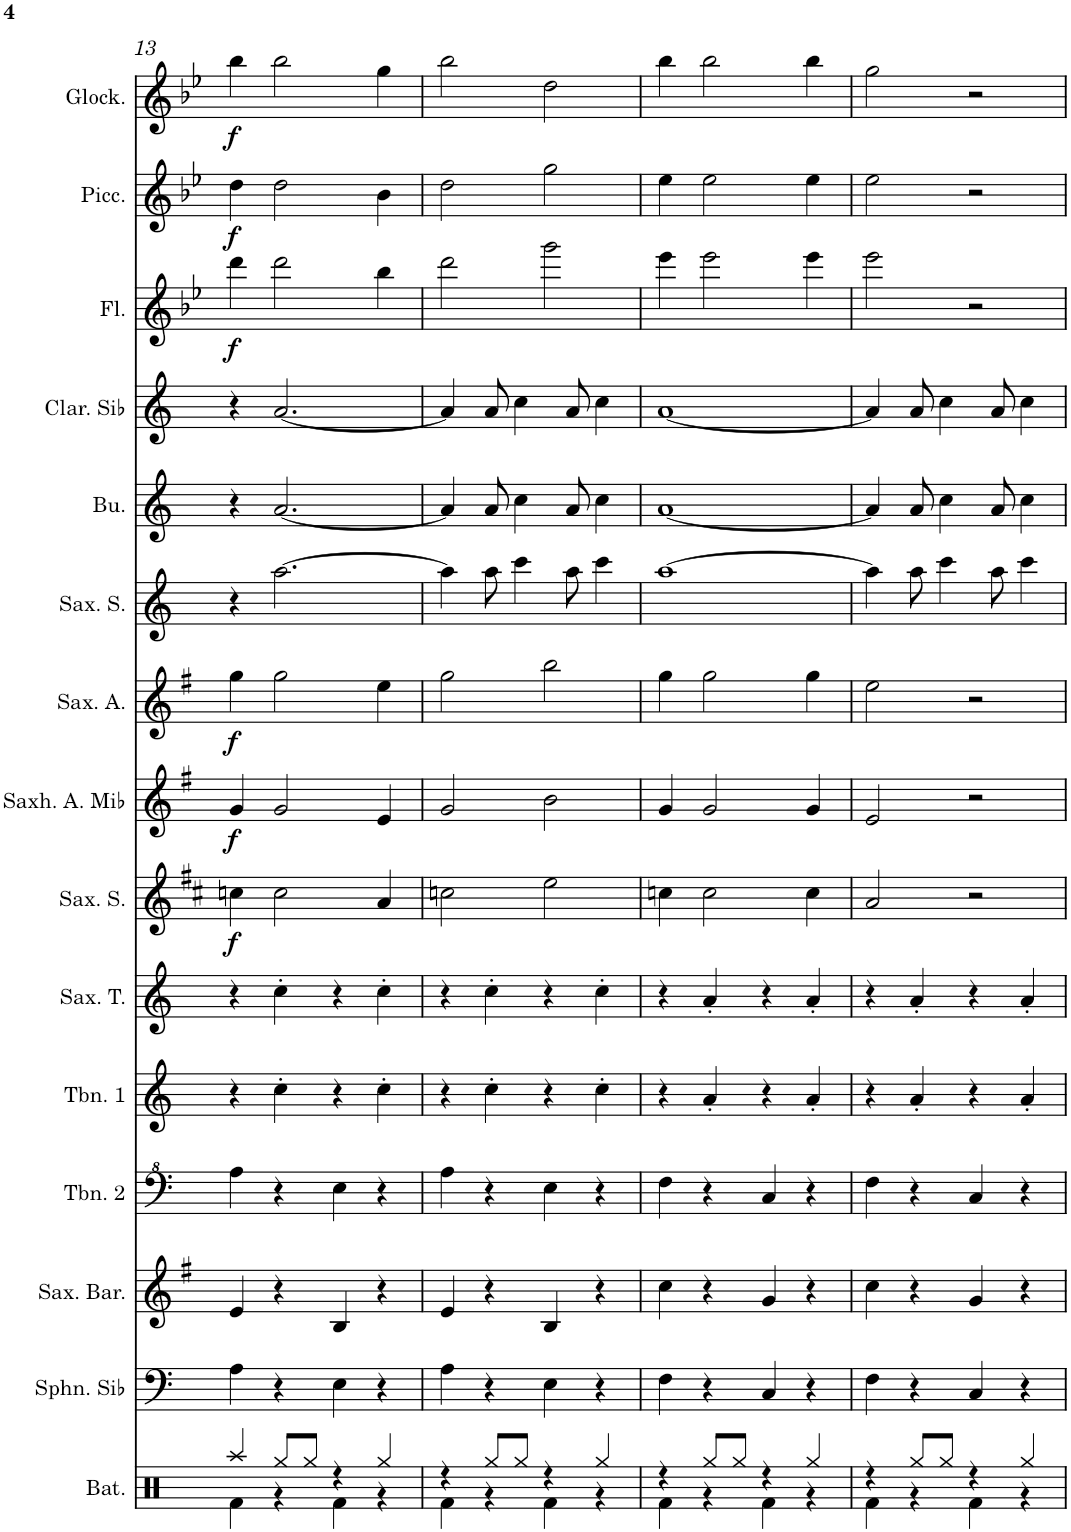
**kern	**kern	**kern	**kern	**kern	**kern	**kern	**dynam	**kern	**dynam	**kern	**dynam	**kern	**kern	**kern	**kern	**dynam	**kern	**dynam	**kern	**dynam
*part15	*part14	*part13	*part12	*part11	*part10	*part9	*part9	*part8	*part8	*part7	*part7	*part6	*part5	*part4	*part3	*part3	*part2	*part2	*part1	*part1
*staff15	*staff14	*staff13	*staff12	*staff11	*staff10	*staff9	*staff9	*staff8	*staff8	*staff7	*staff7	*staff6	*staff5	*staff4	*staff3	*staff3	*staff2	*staff2	*staff1	*staff1
*I"Batterie	*I"Sousaphone en Sib	*I"Saxophone Baryton	*I"Trombone 2	*I"Trombone 1	*I"Saxophone Ténor	*I"Saxophone soprano	*	*I"Saxhorn Alto en Mib	*	*I"Saxophone Alto	*	*I"Saxophone Soprano	*I"Bugle	*I"Clarinette en Sib	*I"Flûte	*	*I"Piccolo	*	*I"Glockenspiel	*
*I'Bat.	*I'Sphn. Sib	*I'Sax. Bar.	*I'Tbn. 2	*I'Tbn. 1	*I'Sax. T.	*I'Sax. S.	*	*I'Saxh. A. Mib	*	*I'Sax. A.	*	*I'Sax. S.	*I'Bu.	*I'Clar. Sib	*I'Fl.	*	*I'Picc.	*	*I'Glock.	*
!!LO:PB:g=z
*clefX	*clefF4	*clefG2	*clefF^4	*clefG2	*clefG2	*clefG2	*	*clefG2	*	*clefG2	*	*clefG2	*clefG2	*clefG2	*clefG2	*	*clefG2	*	*clefG2	*
*	*Trd8c14	*Trd12c21	*Trd8c14	*Trd8c14	*Trd8c14	*Trd1c2	*	*Trd5c9	*	*Trd5c9	*	*Trd1c2	*Trd1c2	*Trd1c2	*	*	*Trd-7c-12	*	*Trd-14c-24	*
*k[]	*k[]	*k[f#]	*k[]	*k[]	*k[]	*k[f#c#]	*	*k[f#]	*	*k[f#]	*	*k[]	*k[]	*k[]	*k[b-e-]	*	*k[b-e-]	*	*k[b-e-]	*
*M2/2	*M2/2	*M2/2	*M2/2	*M2/2	*M2/2	*M2/2	*	*M2/2	*	*M2/2	*	*M2/2	*M2/2	*M2/2	*M2/2	*	*M2/2	*	*M2/2	*
*met(c|)	*met(c|)	*met(c|)	*met(c|)	*met(c|)	*met(c|)	*met(c|)	*	*met(c|)	*	*met(c|)	*	*met(c|)	*met(c|)	*met(c|)	*met(c|)	*	*met(c|)	*	*met(c|)	*
=13	=13	=13	=13	=13	=13	=13	=13	=13	=13	=13	=13	=13	=13	=13	=13	=13	=13	=13	=13	=13
*^	*	*	*	*	*	*	*	*	*	*	*	*	*	*	*	*	*	*	*	*
!	!	!	!	!	!	!	!	!LO:DY:b	!	!LO:DY:b	!	!LO:DY:b	!	!	!	!	!LO:DY:b	!	!LO:DY:b	!	!LO:DY:b
4Raa/	4Rf\	4A\	4e/	4a\	4r	4r	4ccn\	f	4g/	f	4gg\	f	4r	4r	4r	4ddd\	f	4dd\	f	4bb-\	f
8Rgg/L	4r	4r	4r	4r	4cc'\	4cc'\	2cc\	.	2g/	.	2gg\	.	[2.aa\	[2.a/	[2.a/	2ddd\	.	2dd\	.	2bb-\	.
8Rgg/J	.	.	.	.	.	.	.	.	.	.	.	.	.	.	.	.	.	.	.	.	.
4r	4Rf\	4E\	4B/	4e\	4r	4r	.	.	.	.	.	.	.	.	.	.	.	.	.	.	.
4Rgg/	4r	4r	4r	4r	4cc'\	4cc'\	4a/	.	4e/	.	4ee\	.	.	.	.	4bb-\	.	4b-\	.	4gg\	.
=14	=14	=14	=14	=14	=14	=14	=14	=14	=14	=14	=14	=14	=14	=14	=14	=14	=14	=14	=14	=14	=14
4r	4Rf\	4A\	4e/	4a\	4r	4r	2ccn\	.	2g/	.	2gg\	.	4aa\]	4a/]	4a/]	2ddd\	.	2dd\	.	2bb-\	.
8Rgg/L	4r	4r	4r	4r	4cc'\	4cc'\	.	.	.	.	.	.	8aa\	8a/	8a/	.	.	.	.	.	.
8Rgg/J	.	.	.	.	.	.	.	.	.	.	.	.	4ccc\	4cc\	4cc\	.	.	.	.	.	.
4r	4Rf\	4E\	4B/	4e\	4r	4r	2ee\	.	2b\	.	2bb\	.	.	.	.	2ggg\	.	2gg\	.	2dd\	.
.	.	.	.	.	.	.	.	.	.	.	.	.	8aa\	8a/	8a/	.	.	.	.	.	.
4Rgg/	4r	4r	4r	4r	4cc'\	4cc'\	.	.	.	.	.	.	4ccc\	4cc\	4cc\	.	.	.	.	.	.
=15	=15	=15	=15	=15	=15	=15	=15	=15	=15	=15	=15	=15	=15	=15	=15	=15	=15	=15	=15	=15	=15
4r	4Rf\	4F\	4cc\	4f\	4r	4r	4ccn\	.	4g/	.	4gg\	.	[1aa	[1a	[1a	4eee-\	.	4ee-\	.	4bb-\	.
8Rgg/L	4r	4r	4r	4r	4a'/	4a'/	2cc\	.	2g/	.	2gg\	.	.	.	.	2eee-\	.	2ee-\	.	2bb-\	.
8Rgg/J	.	.	.	.	.	.	.	.	.	.	.	.	.	.	.	.	.	.	.	.	.
4r	4Rf\	4C/	4g/	4c/	4r	4r	.	.	.	.	.	.	.	.	.	.	.	.	.	.	.
4Rgg/	4r	4r	4r	4r	4a'/	4a'/	4cc\	.	4g/	.	4gg\	.	.	.	.	4eee-\	.	4ee-\	.	4bb-\	.
=16	=16	=16	=16	=16	=16	=16	=16	=16	=16	=16	=16	=16	=16	=16	=16	=16	=16	=16	=16	=16	=16
4r	4Rf\	4F\	4cc\	4f\	4r	4r	2a/	.	2e/	.	2ee\	.	4aa\]	4a/]	4a/]	2eee-\	.	2ee-\	.	2gg\	.
8Rgg/L	4r	4r	4r	4r	4a'/	4a'/	.	.	.	.	.	.	8aa\	8a/	8a/	.	.	.	.	.	.
8Rgg/J	.	.	.	.	.	.	.	.	.	.	.	.	4ccc\	4cc\	4cc\	.	.	.	.	.	.
4r	4Rf\	4C/	4g/	4c/	4r	4r	2r	.	2r	.	2r	.	.	.	.	2r	.	2r	.	2r	.
.	.	.	.	.	.	.	.	.	.	.	.	.	8aa\	8a/	8a/	.	.	.	.	.	.
4Rgg/	4r	4r	4r	4r	4a'/	4a'/	.	.	.	.	.	.	4ccc\	4cc\	4cc\	.	.	.	.	.	.
*v	*v	*	*	*	*	*	*	*	*	*	*	*	*	*	*	*	*	*	*	*	*
=	=	=	=	=	=	=	=	=	=	=	=	=	=	=	=	=	=	=	=	=
*-	*-	*-	*-	*-	*-	*-	*-	*-	*-	*-	*-	*-	*-	*-	*-	*-	*-	*-	*-	*-
